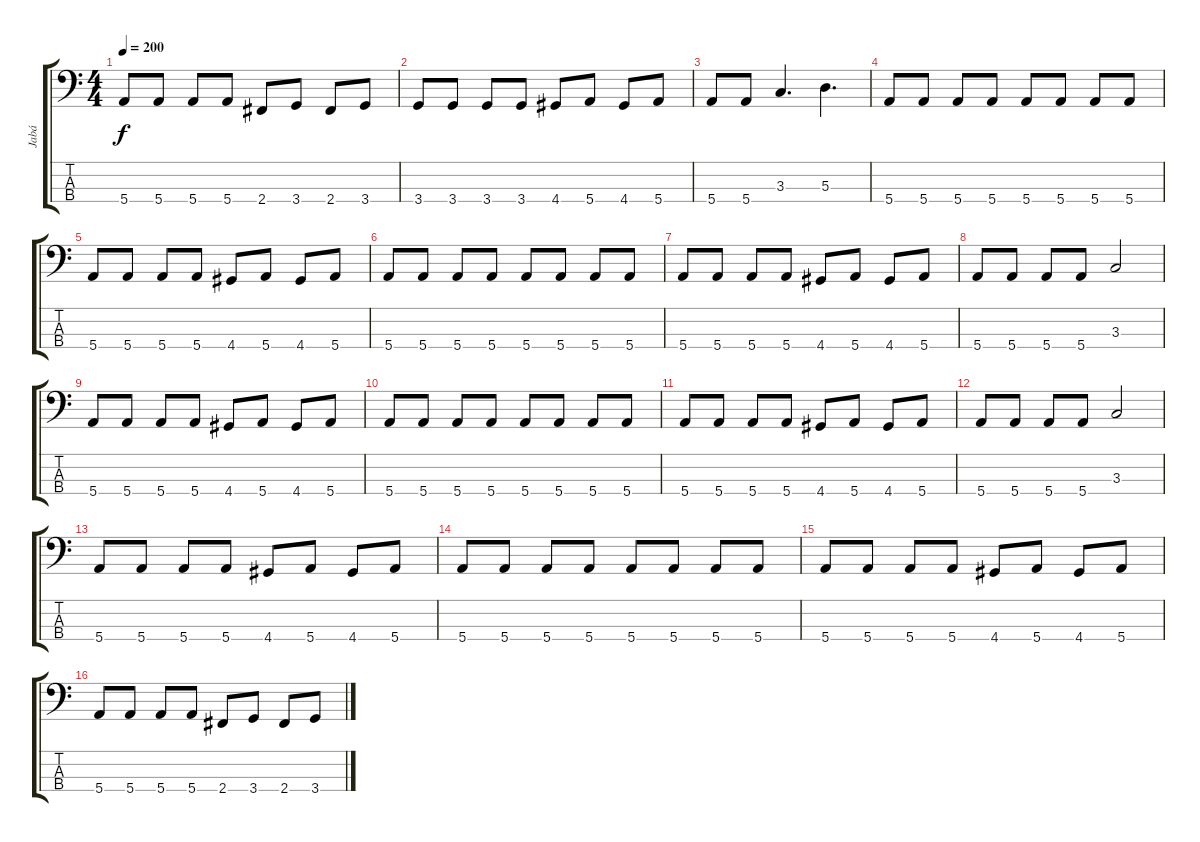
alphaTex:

\track ("Jabá" "Jabá") {instrument electricbasspick}
\staff {score tabs}
\tuning (G2 D2 A1 E1) {hide}
\ts (4 4)
\tempo 200
\clef f4
\ks c
5.4.8{dy f} 5.4.8 5.4.8 5.4.8 2.4.8 3.4.8 2.4.8 3.4.8 |
3.4.8 3.4.8 3.4.8 3.4.8 4.4.8 5.4.8 4.4.8 5.4.8 |
5.4.8 5.4.8 3.3.4{d} 5.3.4{d} |
5.4.8 5.4.8 5.4.8 5.4.8 5.4.8 5.4.8 5.4.8 5.4.8 |
5.4.8 5.4.8 5.4.8 5.4.8 4.4.8 5.4.8 4.4.8 5.4.8 |
5.4.8 5.4.8 5.4.8 5.4.8 5.4.8 5.4.8 5.4.8 5.4.8 |
5.4.8 5.4.8 5.4.8 5.4.8 4.4.8 5.4.8 4.4.8 5.4.8 |
5.4.8 5.4.8 5.4.8 5.4.8 3.3.2 |
5.4.8 5.4.8 5.4.8 5.4.8 4.4.8 5.4.8 4.4.8 5.4.8 |
5.4.8 5.4.8 5.4.8 5.4.8 5.4.8 5.4.8 5.4.8 5.4.8 |
5.4.8 5.4.8 5.4.8 5.4.8 4.4.8 5.4.8 4.4.8 5.4.8 |
5.4.8 5.4.8 5.4.8 5.4.8 3.3.2 |
5.4.8 5.4.8 5.4.8 5.4.8 4.4.8 5.4.8 4.4.8 5.4.8 |
5.4.8 5.4.8 5.4.8 5.4.8 5.4.8 5.4.8 5.4.8 5.4.8 |
5.4.8 5.4.8 5.4.8 5.4.8 4.4.8 5.4.8 4.4.8 5.4.8 |
5.4.8 5.4.8 5.4.8 5.4.8 2.4.8 3.4.8 2.4.8 3.4.8
